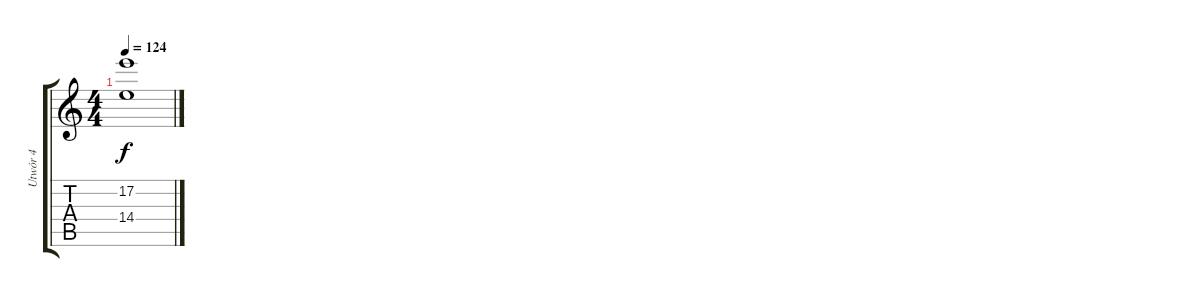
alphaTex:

\track ("Utwór 4" "Utwór 4") {instrument distortionguitar}
\staff {score tabs}
\tuning (E4 B3 G3 D3 A2 E2) {hide}
\ts (4 4)
\tempo 124
\clef g2
\ks c
(17.2{t} 14.4{t}).1{dy f}
